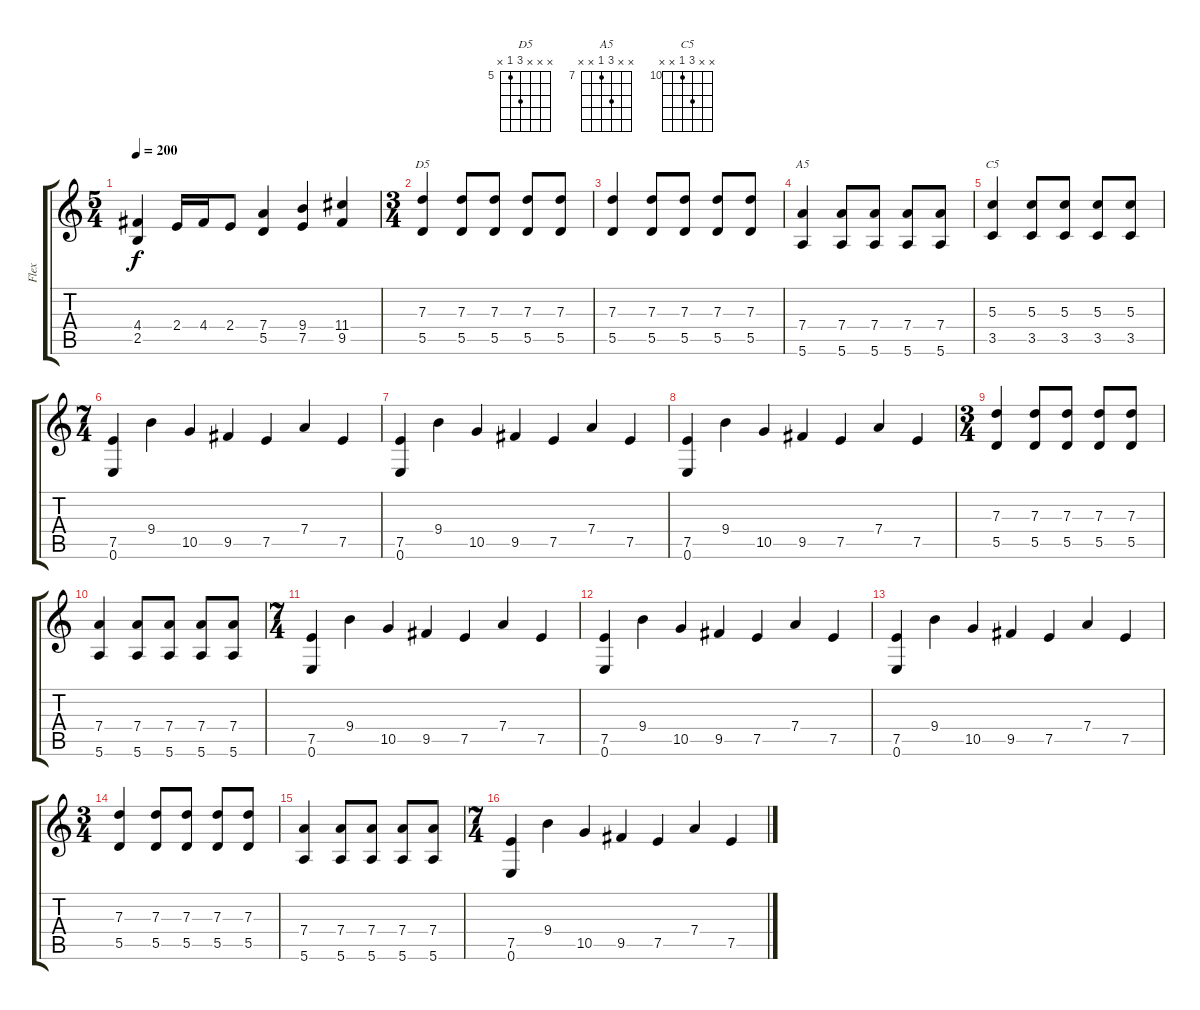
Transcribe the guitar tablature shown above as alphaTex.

\track ("Flex" "Flex") {instrument distortionguitar}
\staff {score tabs}
\tuning (E4 B3 G3 D3 A2 E2) {hide}
\chord ("D5" x x x 7 5 x) {firstfret 5}
\chord ("A5" x x 9 7 x x) {firstfret 7}
\chord ("C5" x x 12 10 x x) {firstfret 10}
\ts (5 4)
\tempo 200
\clef g2
\ks c
(4.4 2.5).4{dy f} 2.4.16 4.4.16 2.4.8 (7.4 5.5).4 (9.4 7.5).4 (11.4 9.5).4 |
\ts (3 4)
(7.3 5.5).4{ch "D5"} (7.3 5.5).8 (7.3 5.5).8 (7.3 5.5).8 (7.3 5.5).8 |
(7.3 5.5).4 (7.3 5.5).8 (7.3 5.5).8 (7.3 5.5).8 (7.3 5.5).8 |
(7.4 5.6).4{ch "A5"} (7.4 5.6).8 (7.4 5.6).8 (7.4 5.6).8 (7.4 5.6).8 |
(5.3 3.5).4{ch "C5"} (5.3 3.5).8 (5.3 3.5).8 (5.3 3.5).8 (5.3 3.5).8 |
\ts (7 4)
(7.5 0.6).4 9.4.4 10.5.4 9.5.4 7.5.4 7.4.4 7.5.4 |
(7.5 0.6).4 9.4.4 10.5.4 9.5.4 7.5.4 7.4.4 7.5.4 |
(7.5 0.6).4 9.4.4 10.5.4 9.5.4 7.5.4 7.4.4 7.5.4 |
\ts (3 4)
(7.3 5.5).4 (7.3 5.5).8 (7.3 5.5).8 (7.3 5.5).8 (7.3 5.5).8 |
(7.4 5.6).4 (7.4 5.6).8 (7.4 5.6).8 (7.4 5.6).8 (7.4 5.6).8 |
\ts (7 4)
(7.5 0.6).4 9.4.4 10.5.4 9.5.4 7.5.4 7.4.4 7.5.4 |
(7.5 0.6).4 9.4.4 10.5.4 9.5.4 7.5.4 7.4.4 7.5.4 |
(7.5 0.6).4 9.4.4 10.5.4 9.5.4 7.5.4 7.4.4 7.5.4 |
\ts (3 4)
(7.3 5.5).4 (7.3 5.5).8 (7.3 5.5).8 (7.3 5.5).8 (7.3 5.5).8 |
(7.4 5.6).4 (7.4 5.6).8 (7.4 5.6).8 (7.4 5.6).8 (7.4 5.6).8 |
\ts (7 4)
(7.5 0.6).4 9.4.4 10.5.4 9.5.4 7.5.4 7.4.4 7.5.4
